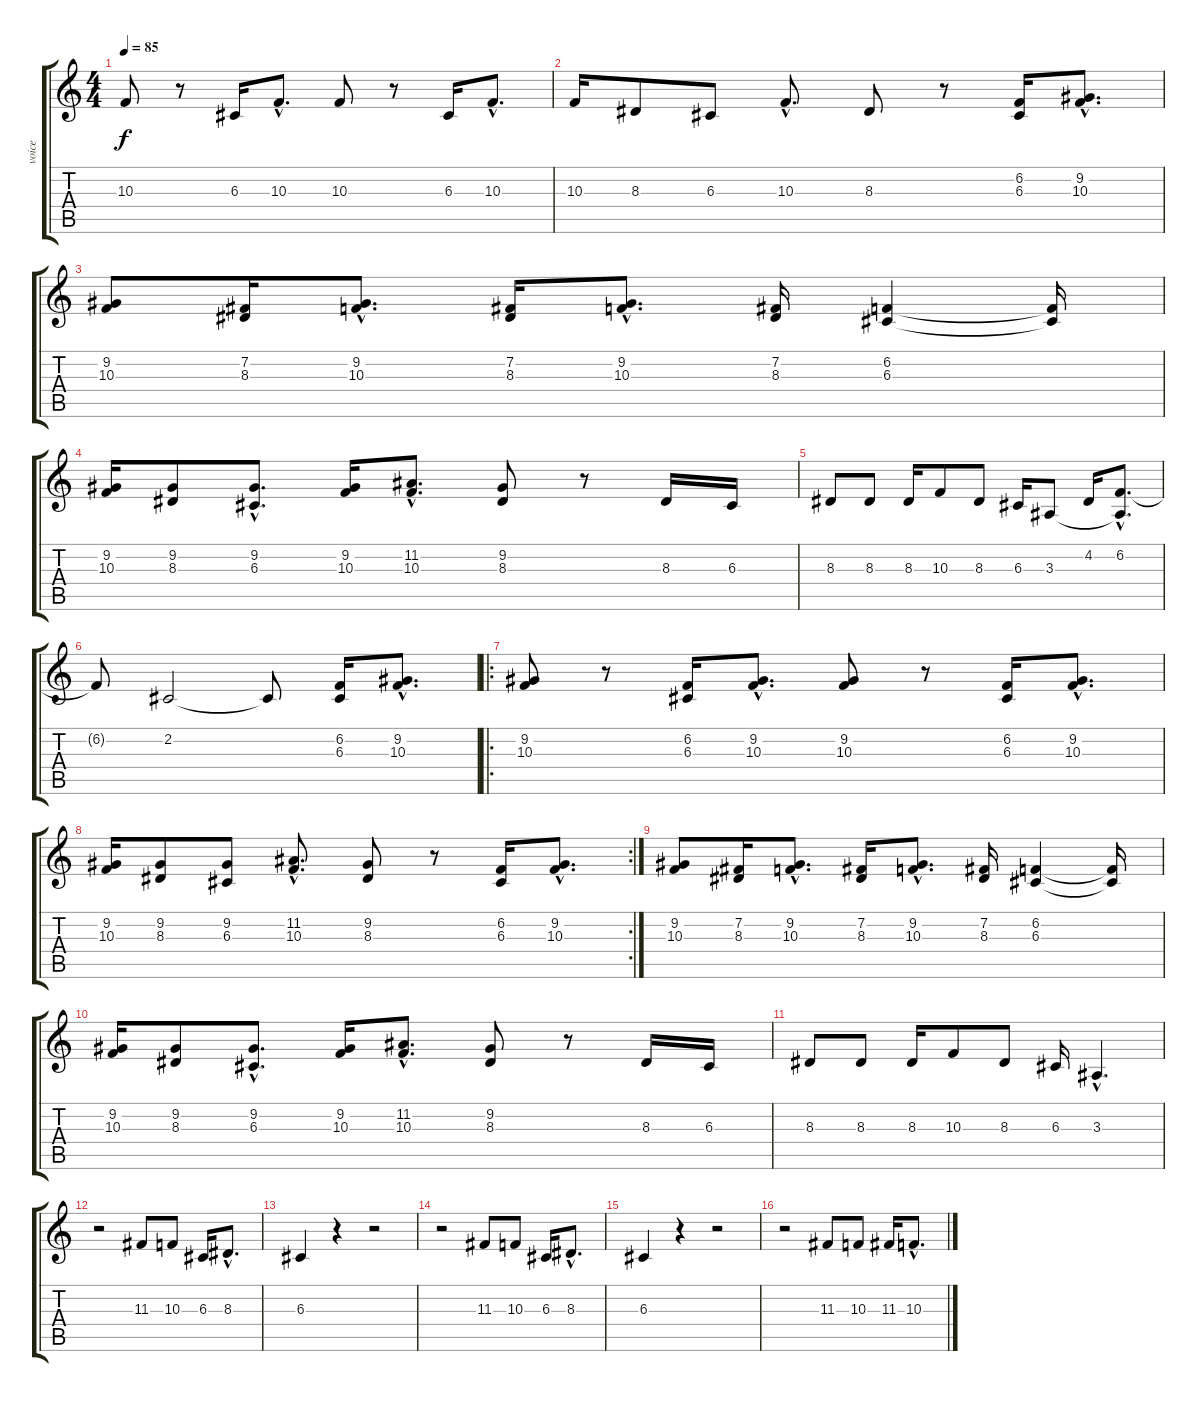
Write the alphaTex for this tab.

\track ("voice" "voice") {instrument lead2sawtooth}
\staff {score tabs}
\tuning (E4 B3 G3 D3 A2 E2) {hide}
\ts (4 4)
\tempo 85
\clef g2
\ks c
10.3.8{dy f} r.8 6.3.16 10.3{hac}.8{d} 10.3.8 r.8 6.3.16 10.3{hac}.8{d} |
10.3.16 8.3.8 6.3.8 10.3{hac}.8{d} 8.3.8 r.8 (6.2 6.3).16 (9.2{hac} 10.3{hac}).8{d} |
(9.2 10.3).8 (7.2 8.3).16 (9.2{hac} 10.3{hac}).8{d} (7.2 8.3).16 (9.2{hac} 10.3{hac}).8{d} (7.2 8.3).16 (6.2 6.3).4 (6.2{t} 6.3{t}).16 |
(9.2 10.3).16 (9.2 8.3).8 (9.2{hac} 6.3{hac}).8{d} (9.2 10.3).16 (11.2{hac} 10.3{hac}).8{d} (9.2 8.3).8 r.8 8.3.16 6.3.16 |
8.3.8 8.3.8 8.3.16 10.3.8 8.3.8 6.3.16 3.3.8 4.2.16 (6.2{hac} 3.3{hac t}).8{d} |
6.2{t}.8 2.2.2 2.2{t}.8 (6.2 6.3).16 (9.2{hac} 10.3{hac}).8{d} |
\ro
(9.2 10.3).8 r.8 (6.2 6.3).16 (9.2{hac} 10.3{hac}).8{d} (9.2 10.3).8 r.8 (6.2 6.3).16 (9.2{hac} 10.3{hac}).8{d} |
\rc 2
(9.2 10.3).16 (9.2 8.3).8 (9.2 6.3).8 (11.2{hac} 10.3{hac}).8{d} (9.2 8.3).8 r.8 (6.2 6.3).16 (9.2{hac} 10.3{hac}).8{d} |
(9.2 10.3).8 (7.2 8.3).16 (9.2{hac} 10.3{hac}).8{d} (7.2 8.3).16 (9.2{hac} 10.3{hac}).8{d} (7.2 8.3).16 (6.2 6.3).4 (6.2{t} 6.3{t}).16 |
(9.2 10.3).16 (9.2 8.3).8 (9.2{hac} 6.3{hac}).8{d} (9.2 10.3).16 (11.2{hac} 10.3{hac}).8{d} (9.2 8.3).8 r.8 8.3.16 6.3.16 |
8.3.8 8.3.8 8.3.16 10.3.8 8.3.8 6.3.16 3.3{hac}.4{d} |
r.2 11.3.8 10.3.8 6.3.16 8.3{hac}.8{d} |
6.3.4 r.4 r.2 |
r.2 11.3.8 10.3.8 6.3.16 8.3{hac}.8{d} |
6.3.4 r.4 r.2 |
r.2 11.3.8 10.3.8 11.3.16 10.3{hac}.8{d}
